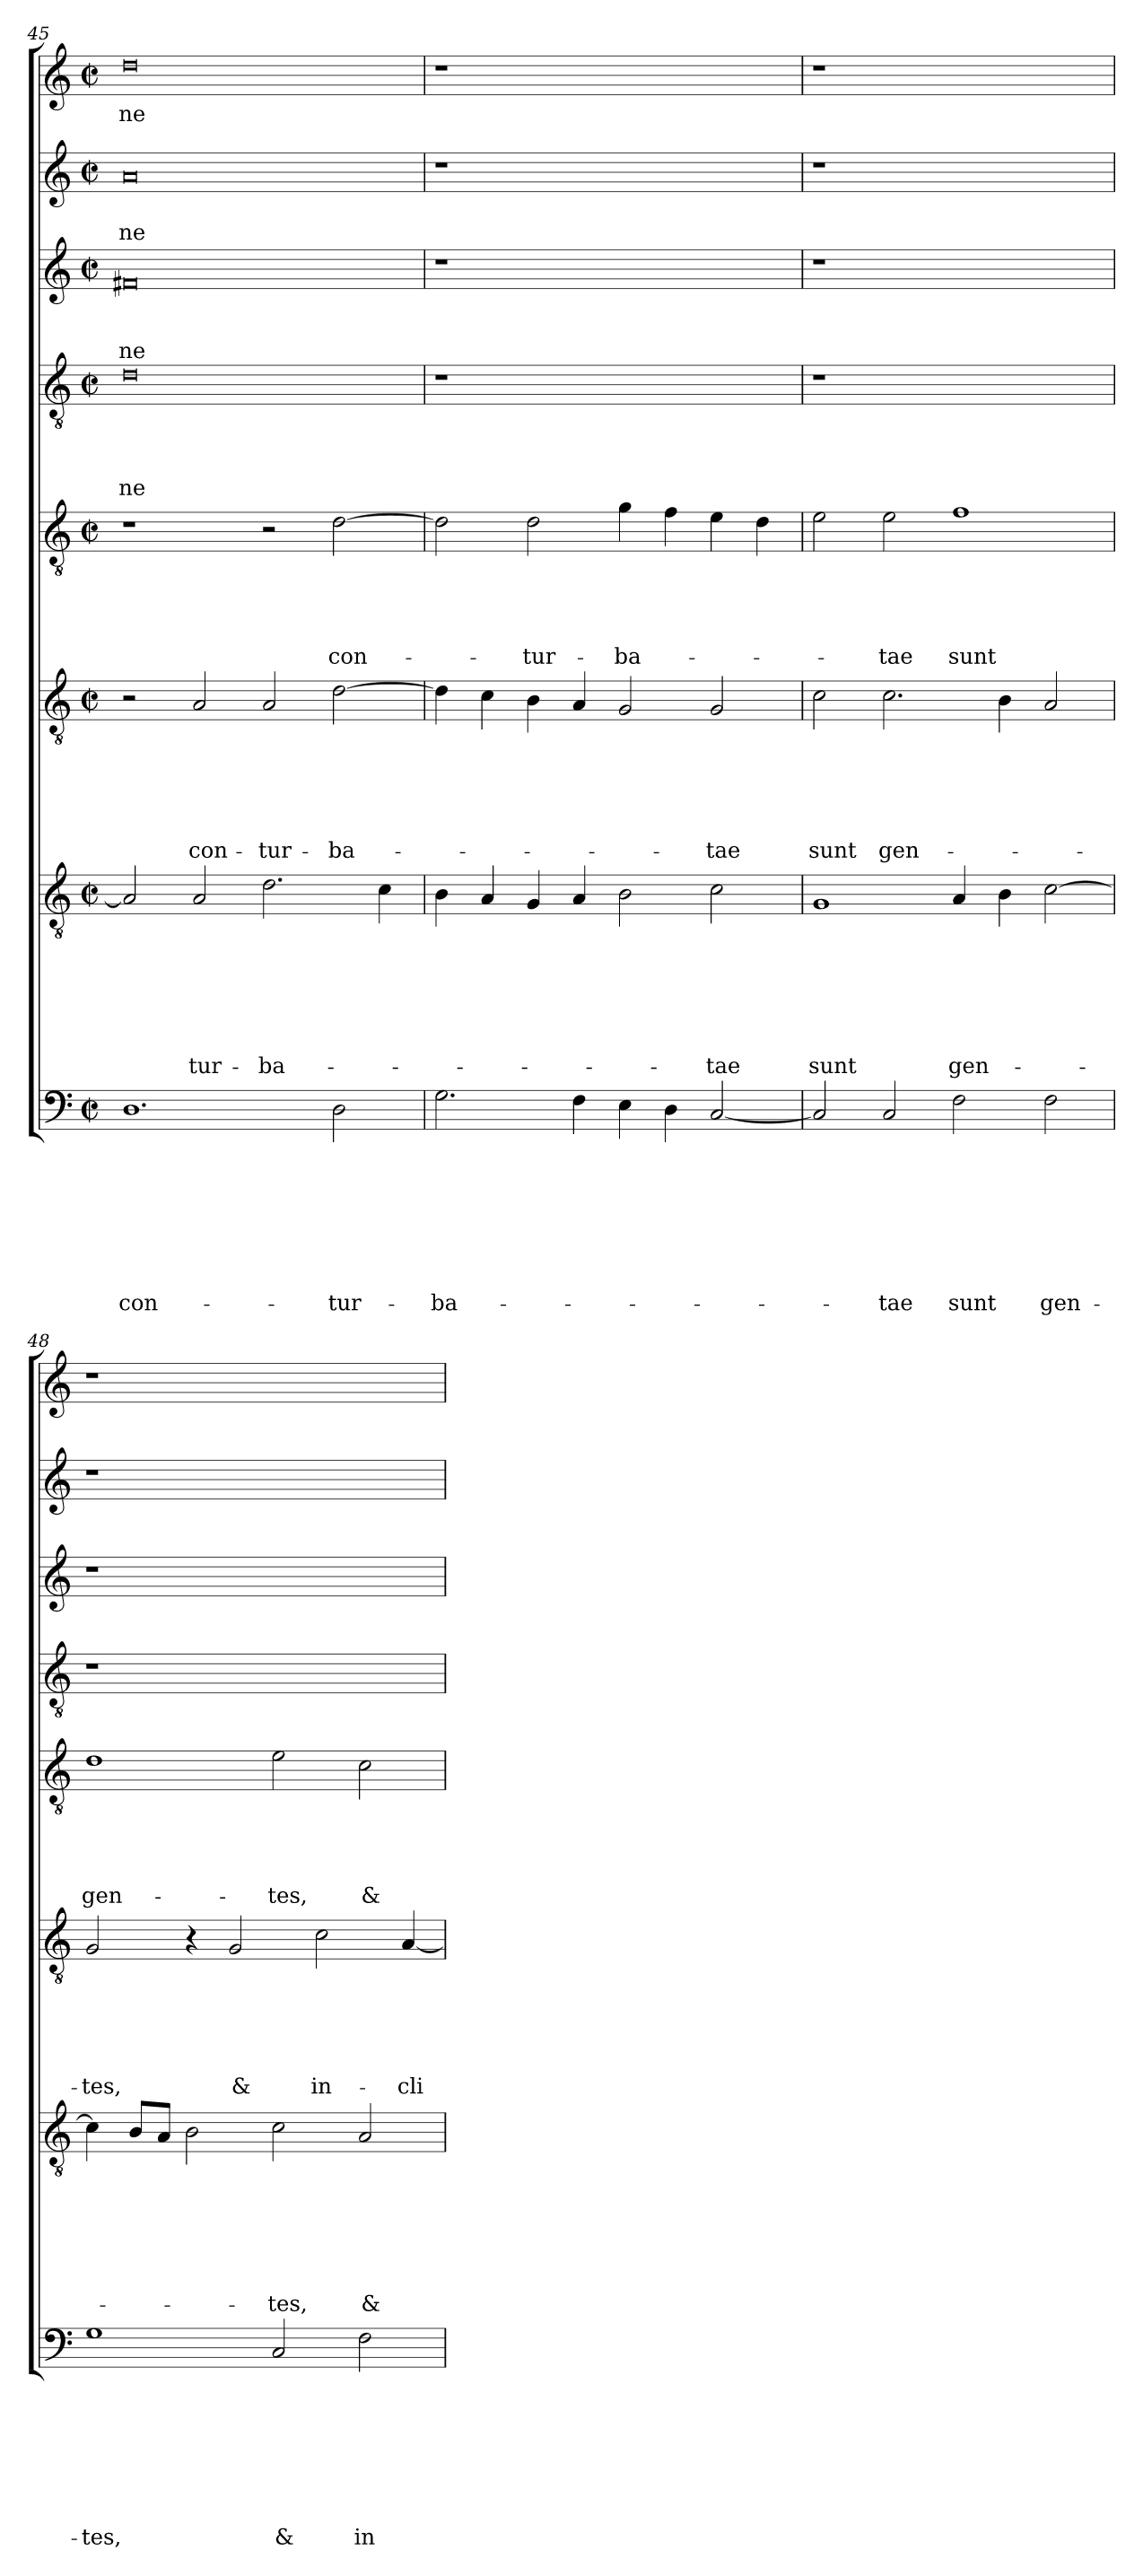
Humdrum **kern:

**kern	**text	**text	**text	**text	**text	**text	**text	**text	**kern	**text	**text	**text	**text	**text	**text	**text	**kern	**text	**text	**text	**text	**text	**text	**kern	**text	**text	**text	**text	**text	**kern	**text	**text	**text	**text	**kern	**text	**text	**text	**kern	**text	**text	**kern	**text
*part8	*part8	*part8	*part8	*part8	*part8	*part8	*part8	*part8	*part7	*part7	*part7	*part7	*part7	*part7	*part7	*part7	*part6	*part6	*part6	*part6	*part6	*part6	*part6	*part5	*part5	*part5	*part5	*part5	*part5	*part4	*part4	*part4	*part4	*part4	*part3	*part3	*part3	*part3	*part2	*part2	*part2	*part1	*part1
*staff8	*staff8	*staff8	*staff8	*staff8	*staff8	*staff8	*staff8	*staff8	*staff7	*staff7	*staff7	*staff7	*staff7	*staff7	*staff7	*staff7	*staff6	*staff6	*staff6	*staff6	*staff6	*staff6	*staff6	*staff5	*staff5	*staff5	*staff5	*staff5	*staff5	*staff4	*staff4	*staff4	*staff4	*staff4	*staff3	*staff3	*staff3	*staff3	*staff2	*staff2	*staff2	*staff1	*staff1
*clefF4	*	*	*	*	*	*	*	*	*clefGv2	*	*	*	*	*	*	*	*clefGv2	*	*	*	*	*	*	*clefGv2	*	*	*	*	*	*clefGv2	*	*	*	*	*clefG2	*	*	*	*clefG2	*	*	*clefG2	*
*k[]	*	*	*	*	*	*	*	*	*k[]	*	*	*	*	*	*	*	*k[]	*	*	*	*	*	*	*k[]	*	*	*	*	*	*k[]	*	*	*	*	*k[]	*	*	*	*k[]	*	*	*k[]	*
*C:	*	*	*	*	*	*	*	*	*C:	*	*	*	*	*	*	*	*C:	*	*	*	*	*	*	*C:	*	*	*	*	*	*C:	*	*	*	*	*C:	*	*	*	*C:	*	*	*C:	*
*M2/2	*	*	*	*	*	*	*	*	*M2/2	*	*	*	*	*	*	*	*M2/2	*	*	*	*	*	*	*M2/2	*	*	*	*	*	*M2/2	*	*	*	*	*M2/2	*	*	*	*M2/2	*	*	*M2/2	*
*met(c|)	*	*	*	*	*	*	*	*	*met(c|)	*	*	*	*	*	*	*	*met(c|)	*	*	*	*	*	*	*met(c|)	*	*	*	*	*	*met(c|)	*	*	*	*	*met(c|)	*	*	*	*met(c|)	*	*	*met(c|)	*
=45	=45	=45	=45	=45	=45	=45	=45	=45	=45	=45	=45	=45	=45	=45	=45	=45	=45	=45	=45	=45	=45	=45	=45	=45	=45	=45	=45	=45	=45	=45	=45	=45	=45	=45	=45	=45	=45	=45	=45	=45	=45	=45	=45
!	!	!	!	!	!	!	!	!LO:LY:b	!	!	!	!	!	!	!	!	!	!	!	!	!	!	!	!	!	!	!	!	!	!	!	!	!	!LO:LY:b	!	!	!	!LO:LY:b	!	!	!LO:LY:b	!	!LO:LY:b
1.D	.	.	.	.	.	.	.	con-	2A/]	.	.	.	.	.	.	.	2r	.	.	.	.	.	.	1r	.	.	.	.	.	0d	.	.	.	-ne	0f#X	.	.	-ne	0a	.	-ne	0dd	-ne
!	!	!	!	!	!	!	!	!	!	!	!	!	!	!	!	!LO:LY:b	!	!	!	!	!	!	!LO:LY:b	!	!	!	!	!	!	!	!	!	!	!	!	!	!	!	!	!	!	!	!
.	.	.	.	.	.	.	.	.	2A/	.	.	.	.	.	.	-tur-	2A/	.	.	.	.	.	con-	.	.	.	.	.	.	.	.	.	.	.	.	.	.	.	.	.	.	.	.
!	!	!	!	!	!	!	!	!	!	!	!	!	!	!	!	!LO:LY:b	!	!	!	!	!	!	!LO:LY:b	!	!	!	!	!	!	!	!	!	!	!	!	!	!	!	!	!	!	!	!
.	.	.	.	.	.	.	.	.	2.d\	.	.	.	.	.	.	-ba-	2A/	.	.	.	.	.	-tur-	2r	.	.	.	.	.	.	.	.	.	.	.	.	.	.	.	.	.	.	.
!	!	!	!	!	!	!	!	!LO:LY:b	!	!	!	!	!	!	!	!	!	!	!	!	!	!	!LO:LY:b	!	!	!	!	!	!LO:LY:b	!	!	!	!	!	!	!	!	!	!	!	!	!	!
2D\	.	.	.	.	.	.	.	-tur-	.	.	.	.	.	.	.	.	[2d\	.	.	.	.	.	-ba-	[2d\	.	.	.	.	con-	.	.	.	.	.	.	.	.	.	.	.	.	.	.
.	.	.	.	.	.	.	.	.	4c\	.	.	.	.	.	.	.	.	.	.	.	.	.	.	.	.	.	.	.	.	.	.	.	.	.	.	.	.	.	.	.	.	.	.
!!LO:LB:g=z
=46	=46	=46	=46	=46	=46	=46	=46	=46	=46	=46	=46	=46	=46	=46	=46	=46	=46	=46	=46	=46	=46	=46	=46	=46	=46	=46	=46	=46	=46	=46	=46	=46	=46	=46	=46	=46	=46	=46	=46	=46	=46	=46	=46
!	!	!	!	!	!	!	!	!LO:LY:b	!	!	!	!	!	!	!	!	!	!	!	!	!	!	!	!	!	!	!	!	!	!	!	!	!	!	!	!	!	!	!	!	!	!	!
2.G\	.	.	.	.	.	.	.	-ba-	4B\	.	.	.	.	.	.	.	4d\]	.	.	.	.	.	.	2d\]	.	.	.	.	.	1r	.	.	.	.	1r	.	.	.	1r	.	.	1r	.
.	.	.	.	.	.	.	.	.	4A/	.	.	.	.	.	.	.	4c\	.	.	.	.	.	.	.	.	.	.	.	.	.	.	.	.	.	.	.	.	.	.	.	.	.	.
!	!	!	!	!	!	!	!	!	!	!	!	!	!	!	!	!	!	!	!	!	!	!	!	!	!	!	!	!	!LO:LY:b	!	!	!	!	!	!	!	!	!	!	!	!	!	!
.	.	.	.	.	.	.	.	.	4G/	.	.	.	.	.	.	.	4B\	.	.	.	.	.	.	2d\	.	.	.	.	-tur-	.	.	.	.	.	.	.	.	.	.	.	.	.	.
4F\	.	.	.	.	.	.	.	.	4A/	.	.	.	.	.	.	.	4A/	.	.	.	.	.	.	.	.	.	.	.	.	.	.	.	.	.	.	.	.	.	.	.	.	.	.
!	!	!	!	!	!	!	!	!	!	!	!	!	!	!	!	!	!	!	!	!	!	!	!	!	!	!	!	!	!LO:LY:b	!	!	!	!	!	!	!	!	!	!	!	!	!	!
4E\	.	.	.	.	.	.	.	.	2B\	.	.	.	.	.	.	.	2G/	.	.	.	.	.	.	4g\	.	.	.	.	-ba-	1ryy	.	.	.	.	1ryy	.	.	.	1ryy	.	.	1ryy	.
4D\	.	.	.	.	.	.	.	.	.	.	.	.	.	.	.	.	.	.	.	.	.	.	.	4f\	.	.	.	.	.	.	.	.	.	.	.	.	.	.	.	.	.	.	.
!	!	!	!	!	!	!	!	!	!	!	!	!	!	!	!	!LO:LY:b	!	!	!	!	!	!	!LO:LY:b	!	!	!	!	!	!	!	!	!	!	!	!	!	!	!	!	!	!	!	!
[2C/	.	.	.	.	.	.	.	.	2c\	.	.	.	.	.	.	-tae	2G/	.	.	.	.	.	-tae	4e\	.	.	.	.	.	.	.	.	.	.	.	.	.	.	.	.	.	.	.
.	.	.	.	.	.	.	.	.	.	.	.	.	.	.	.	.	.	.	.	.	.	.	.	4d\	.	.	.	.	.	.	.	.	.	.	.	.	.	.	.	.	.	.	.
=47	=47	=47	=47	=47	=47	=47	=47	=47	=47	=47	=47	=47	=47	=47	=47	=47	=47	=47	=47	=47	=47	=47	=47	=47	=47	=47	=47	=47	=47	=47	=47	=47	=47	=47	=47	=47	=47	=47	=47	=47	=47	=47	=47
!	!	!	!	!	!	!	!	!	!	!	!	!	!	!	!	!LO:LY:b	!	!	!	!	!	!	!LO:LY:b	!	!	!	!	!	!	!	!	!	!	!	!	!	!	!	!	!	!	!	!
2C/]	.	.	.	.	.	.	.	.	1G	.	.	.	.	.	.	sunt	2c\	.	.	.	.	.	sunt	2e\	.	.	.	.	.	1r	.	.	.	.	1r	.	.	.	1r	.	.	1r	.
!	!	!	!	!	!	!	!	!LO:LY:b	!	!	!	!	!	!	!	!	!	!	!	!	!	!	!LO:LY:b	!	!	!	!	!	!LO:LY:b	!	!	!	!	!	!	!	!	!	!	!	!	!	!
2C/	.	.	.	.	.	.	.	-tae	.	.	.	.	.	.	.	.	2.c\	.	.	.	.	.	gen-	2e\	.	.	.	.	-tae	.	.	.	.	.	.	.	.	.	.	.	.	.	.
!	!	!	!	!	!	!	!	!LO:LY:b	!	!	!	!	!	!	!	!LO:LY:b	!	!	!	!	!	!	!	!	!	!	!	!	!LO:LY:b	!	!	!	!	!	!	!	!	!	!	!	!	!	!
2F\	.	.	.	.	.	.	.	sunt	4A/	.	.	.	.	.	.	gen-	.	.	.	.	.	.	.	1f	.	.	.	.	sunt	1ryy	.	.	.	.	1ryy	.	.	.	1ryy	.	.	1ryy	.
.	.	.	.	.	.	.	.	.	4B\	.	.	.	.	.	.	.	4B\	.	.	.	.	.	.	.	.	.	.	.	.	.	.	.	.	.	.	.	.	.	.	.	.	.	.
!	!	!	!	!	!	!	!	!LO:LY:b	!	!	!	!	!	!	!	!	!	!	!	!	!	!	!	!	!	!	!	!	!	!	!	!	!	!	!	!	!	!	!	!	!	!	!
2F\	.	.	.	.	.	.	.	gen-	[2c\	.	.	.	.	.	.	.	2A/	.	.	.	.	.	.	.	.	.	.	.	.	.	.	.	.	.	.	.	.	.	.	.	.	.	.
=48	=48	=48	=48	=48	=48	=48	=48	=48	=48	=48	=48	=48	=48	=48	=48	=48	=48	=48	=48	=48	=48	=48	=48	=48	=48	=48	=48	=48	=48	=48	=48	=48	=48	=48	=48	=48	=48	=48	=48	=48	=48	=48	=48
!	!	!	!	!	!	!	!	!LO:LY:b	!	!	!	!	!	!	!	!	!	!	!	!	!	!	!LO:LY:b	!	!	!	!	!	!LO:LY:b	!	!	!	!	!	!	!	!	!	!	!	!	!	!
1G	.	.	.	.	.	.	.	-tes,	4c\]	.	.	.	.	.	.	.	2G/	.	.	.	.	.	-tes,	1d	.	.	.	.	gen-	1r	.	.	.	.	1r	.	.	.	1r	.	.	1r	.
.	.	.	.	.	.	.	.	.	8B/L	.	.	.	.	.	.	.	.	.	.	.	.	.	.	.	.	.	.	.	.	.	.	.	.	.	.	.	.	.	.	.	.	.	.
.	.	.	.	.	.	.	.	.	8A/J	.	.	.	.	.	.	.	.	.	.	.	.	.	.	.	.	.	.	.	.	.	.	.	.	.	.	.	.	.	.	.	.	.	.
.	.	.	.	.	.	.	.	.	2B\	.	.	.	.	.	.	.	4r	.	.	.	.	.	.	.	.	.	.	.	.	.	.	.	.	.	.	.	.	.	.	.	.	.	.
!	!	!	!	!	!	!	!	!	!	!	!	!	!	!	!	!	!	!	!	!	!	!	!LO:LY:b	!	!	!	!	!	!	!	!	!	!	!	!	!	!	!	!	!	!	!	!
.	.	.	.	.	.	.	.	.	.	.	.	.	.	.	.	.	2G/	.	.	.	.	.	&	.	.	.	.	.	.	.	.	.	.	.	.	.	.	.	.	.	.	.	.
!	!	!	!	!	!	!	!	!LO:LY:b	!	!	!	!	!	!	!	!LO:LY:b	!	!	!	!	!	!	!	!	!	!	!	!	!LO:LY:b	!	!	!	!	!	!	!	!	!	!	!	!	!	!
2C/	.	.	.	.	.	.	.	&	2c\	.	.	.	.	.	.	-tes,	.	.	.	.	.	.	.	2e\	.	.	.	.	-tes,	1ryy	.	.	.	.	1ryy	.	.	.	1ryy	.	.	1ryy	.
!	!	!	!	!	!	!	!	!	!	!	!	!	!	!	!	!	!	!	!	!	!	!	!LO:LY:b	!	!	!	!	!	!	!	!	!	!	!	!	!	!	!	!	!	!	!	!
.	.	.	.	.	.	.	.	.	.	.	.	.	.	.	.	.	2c\	.	.	.	.	.	in-	.	.	.	.	.	.	.	.	.	.	.	.	.	.	.	.	.	.	.	.
!	!	!	!	!	!	!	!	!LO:LY:b	!	!	!	!	!	!	!	!LO:LY:b	!	!	!	!	!	!	!	!	!	!	!	!	!LO:LY:b	!	!	!	!	!	!	!	!	!	!	!	!	!	!
2F\	.	.	.	.	.	.	.	in-	2A/	.	.	.	.	.	.	&	.	.	.	.	.	.	.	2c\	.	.	.	.	&	.	.	.	.	.	.	.	.	.	.	.	.	.	.
!	!	!	!	!	!	!	!	!	!	!	!	!	!	!	!	!	!	!	!	!	!	!	!LO:LY:b	!	!	!	!	!	!	!	!	!	!	!	!	!	!	!	!	!	!	!	!
.	.	.	.	.	.	.	.	.	.	.	.	.	.	.	.	.	[4A/	.	.	.	.	.	-cli-	.	.	.	.	.	.	.	.	.	.	.	.	.	.	.	.	.	.	.	.
=	=	=	=	=	=	=	=	=	=	=	=	=	=	=	=	=	=	=	=	=	=	=	=	=	=	=	=	=	=	=	=	=	=	=	=	=	=	=	=	=	=	=	=
*-	*-	*-	*-	*-	*-	*-	*-	*-	*-	*-	*-	*-	*-	*-	*-	*-	*-	*-	*-	*-	*-	*-	*-	*-	*-	*-	*-	*-	*-	*-	*-	*-	*-	*-	*-	*-	*-	*-	*-	*-	*-	*-	*-
